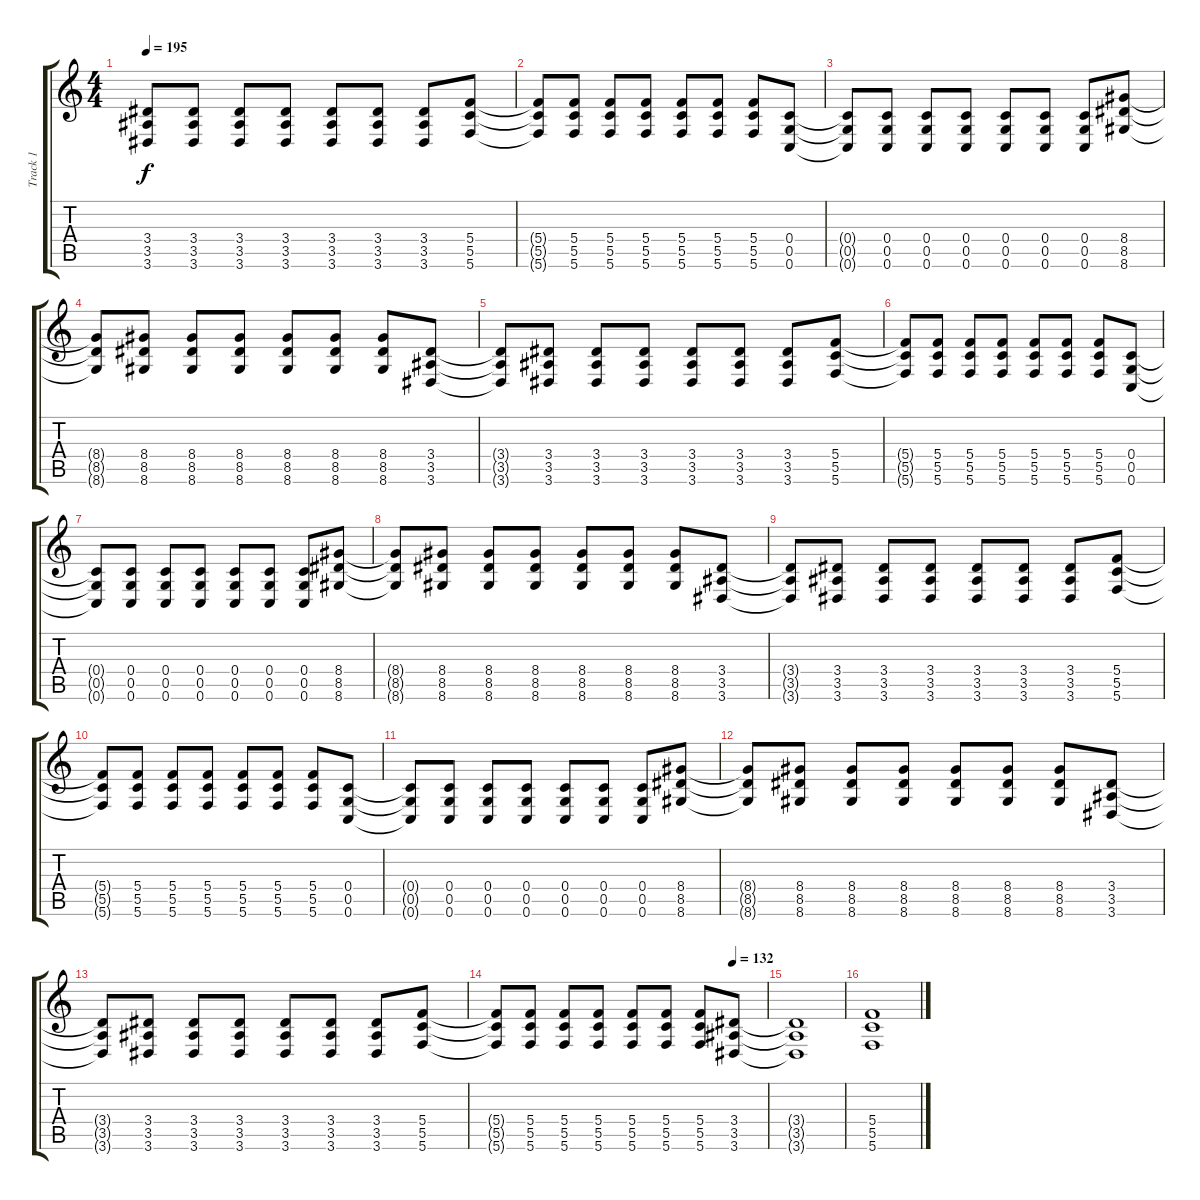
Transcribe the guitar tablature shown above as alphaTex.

\track ("Track 1" "Track 1") {instrument overdrivenguitar}
\staff {score tabs}
\tuning (D4 A3 F3 C3 G2 C2) {hide}
\ts (4 4)
\tempo 195
\clef g2
\ks c
(3.4{t} 3.5{t} 3.6{t}).8{dy f} (3.4 3.5 3.6).8 (3.4 3.5 3.6).8 (3.4 3.5 3.6).8 (3.4 3.5 3.6).8 (3.4 3.5 3.6).8 (3.4 3.5 3.6).8 (5.4 5.5 5.6).8 |
(5.4{t} 5.5{t} 5.6{t}).8 (5.4 5.5 5.6).8 (5.4 5.5 5.6).8 (5.4 5.5 5.6).8 (5.4 5.5 5.6).8 (5.4 5.5 5.6).8 (5.4 5.5 5.6).8 (0.4 0.5 0.6).8 |
(0.4{t} 0.5{t} 0.6{t}).8 (0.4 0.5 0.6).8 (0.4 0.5 0.6).8 (0.4 0.5 0.6).8 (0.4 0.5 0.6).8 (0.4 0.5 0.6).8 (0.4 0.5 0.6).8 (8.4 8.5 8.6).8 |
(8.4{t} 8.5{t} 8.6{t}).8 (8.4 8.5 8.6).8 (8.4 8.5 8.6).8 (8.4 8.5 8.6).8 (8.4 8.5 8.6).8 (8.4 8.5 8.6).8 (8.4 8.5 8.6).8 (3.4 3.5 3.6).8 |
(3.4{t} 3.5{t} 3.6{t}).8 (3.4 3.5 3.6).8 (3.4 3.5 3.6).8 (3.4 3.5 3.6).8 (3.4 3.5 3.6).8 (3.4 3.5 3.6).8 (3.4 3.5 3.6).8 (5.4 5.5 5.6).8 |
(5.4{t} 5.5{t} 5.6{t}).8 (5.4 5.5 5.6).8 (5.4 5.5 5.6).8 (5.4 5.5 5.6).8 (5.4 5.5 5.6).8 (5.4 5.5 5.6).8 (5.4 5.5 5.6).8 (0.4 0.5 0.6).8 |
(0.4{t} 0.5{t} 0.6{t}).8 (0.4 0.5 0.6).8 (0.4 0.5 0.6).8 (0.4 0.5 0.6).8 (0.4 0.5 0.6).8 (0.4 0.5 0.6).8 (0.4 0.5 0.6).8 (8.4 8.5 8.6).8 |
(8.4{t} 8.5{t} 8.6{t}).8 (8.4 8.5 8.6).8 (8.4 8.5 8.6).8 (8.4 8.5 8.6).8 (8.4 8.5 8.6).8 (8.4 8.5 8.6).8 (8.4 8.5 8.6).8 (3.4 3.5 3.6).8 |
(3.4{t} 3.5{t} 3.6{t}).8 (3.4 3.5 3.6).8 (3.4 3.5 3.6).8 (3.4 3.5 3.6).8 (3.4 3.5 3.6).8 (3.4 3.5 3.6).8 (3.4 3.5 3.6).8 (5.4 5.5 5.6).8 |
(5.4{t} 5.5{t} 5.6{t}).8 (5.4 5.5 5.6).8 (5.4 5.5 5.6).8 (5.4 5.5 5.6).8 (5.4 5.5 5.6).8 (5.4 5.5 5.6).8 (5.4 5.5 5.6).8 (0.4 0.5 0.6).8 |
(0.4{t} 0.5{t} 0.6{t}).8 (0.4 0.5 0.6).8 (0.4 0.5 0.6).8 (0.4 0.5 0.6).8 (0.4 0.5 0.6).8 (0.4 0.5 0.6).8 (0.4 0.5 0.6).8 (8.4 8.5 8.6).8 |
(8.4{t} 8.5{t} 8.6{t}).8 (8.4 8.5 8.6).8 (8.4 8.5 8.6).8 (8.4 8.5 8.6).8 (8.4 8.5 8.6).8 (8.4 8.5 8.6).8 (8.4 8.5 8.6).8 (3.4 3.5 3.6).8 |
(3.4{t} 3.5{t} 3.6{t}).8 (3.4 3.5 3.6).8 (3.4 3.5 3.6).8 (3.4 3.5 3.6).8 (3.4 3.5 3.6).8 (3.4 3.5 3.6).8 (3.4 3.5 3.6).8 (5.4 5.5 5.6).8 |
\tempo (132 0.875)
(5.4{t} 5.5{t} 5.6{t}).8 (5.4 5.5 5.6).8 (5.4 5.5 5.6).8 (5.4 5.5 5.6).8 (5.4 5.5 5.6).8 (5.4 5.5 5.6).8 (5.4 5.5 5.6).8 (3.4 3.5 3.6).8 |
(3.4{t} 3.5{t} 3.6{t}).1 |
(5.4 5.5 5.6).1
